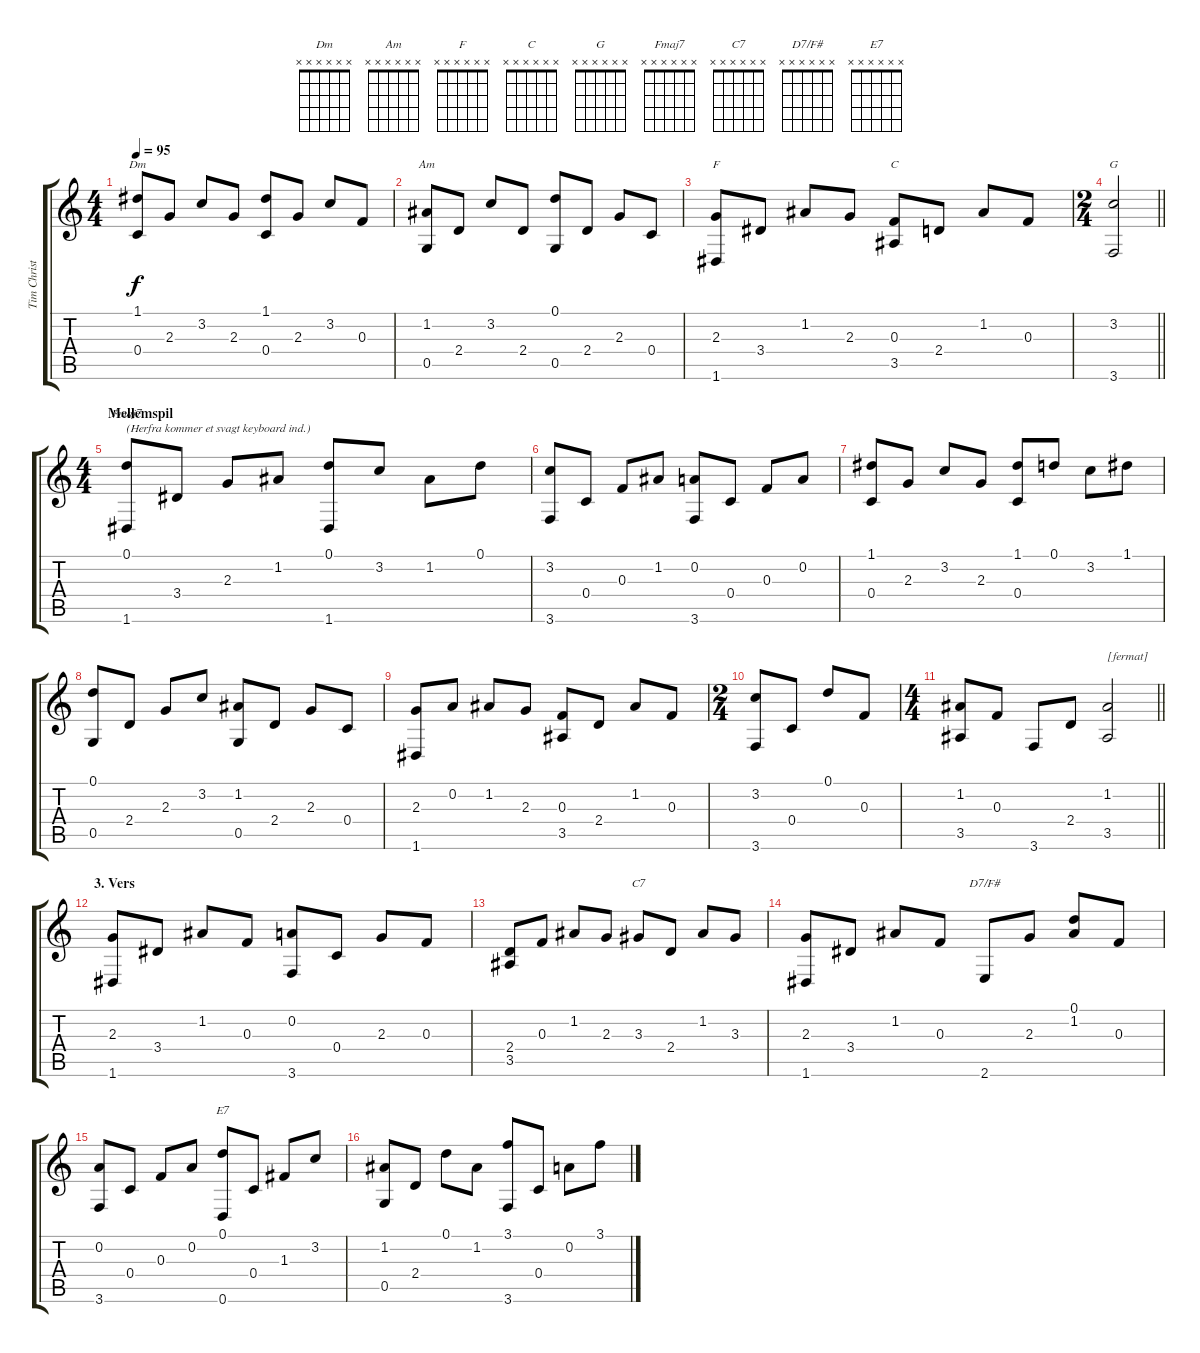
\track ("Tim Christensen, steel-stringed acoustic" "Tim Christ") {instrument acousticguitarsteel}
\staff {score tabs}
\tuning (D4 A3 F3 C3 G2 D2) {hide}
\chord ("Dm" x x x x x x)
\chord ("Am" x x x x x x)
\chord ("F" x x x x x x)
\chord ("C" x x x x x x)
\chord ("G" x x x x x x)
\chord ("Fmaj7" x x x x x x)
\chord ("C7" x x x x x x)
\chord ("D7/F#" x x x x x x)
\chord ("E7" x x x x x x)
\ts (4 4)
\tempo 95
\clef g2
\ks c
(1.1 0.4).8{ch "Dm" dy f} 2.3.8 3.2.8 2.3.8 (1.1 0.4).8 2.3.8 3.2.8 0.3.8 |
(1.2 0.5).8{ch "Am"} 2.4.8 3.2.8 2.4.8 (0.1 0.5).8 2.4.8 2.3.8 0.4.8 |
(2.3 1.6).8{ch "F"} 3.4.8 1.2.8 2.3.8 (0.3 3.5).8{ch "C"} 2.4.8 1.2.8 0.3.8 |
\ts (2 4)
\barLineRight lightlight
(3.2 3.6).2{ch "G"} |
\ts (4 4)
\section ("" "Mellemspil")
(0.1 1.6).8{ch "Fmaj7" txt "(Herfra kommer et svagt keyboard ind.)"} 3.4.8 2.3.8 1.2.8 (0.1 1.6).8 3.2.8 1.2.8 0.1.8 |
(3.2 3.6).8 0.4.8 0.3.8 1.2.8 (0.2 3.6).8 0.4.8 0.3.8 0.2.8 |
(1.1 0.4).8 2.3.8 3.2.8 2.3.8 (1.1 0.4).8 0.1.8 3.2.8 1.1.8 |
(0.1 0.5).8 2.4.8 2.3.8 3.2.8 (1.2 0.5).8 2.4.8 2.3.8 0.4.8 |
(2.3 1.6).8 0.2.8 1.2.8 2.3.8 (0.3 3.5).8 2.4.8 1.2.8 0.3.8 |
\ts (2 4)
(3.2 3.6).8 0.4.8 0.1.8 0.3.8 |
\ts (4 4)
\barLineRight lightlight
(1.2 3.5).8 0.3.8 3.6.8 2.4.8 (1.2 3.5).2{txt "[fermat]"} |
\section ("" "3. Vers")
(2.3 1.6).8 3.4.8 1.2.8 0.3.8 (0.2 3.6).8 0.4.8 2.3.8 0.3.8 |
(2.4 3.5).8 0.3.8 1.2.8 2.3.8 3.3.8{ch "C7"} 2.4.8 1.2.8 3.3.8 |
(2.3 1.6).8 3.4.8 1.2.8 0.3.8 2.6.8{ch "D7/F#"} 2.3.8 (0.1 1.2).8 0.3.8 |
(0.2 3.6).8 0.4.8 0.3.8 0.2.8 (0.1 0.6).8{ch "E7"} 0.4.8 1.3.8 3.2.8 |
(1.2 0.5).8 2.4.8 0.1.8 1.2.8 (3.1 3.6).8 0.4.8 0.2.8 3.1.8
